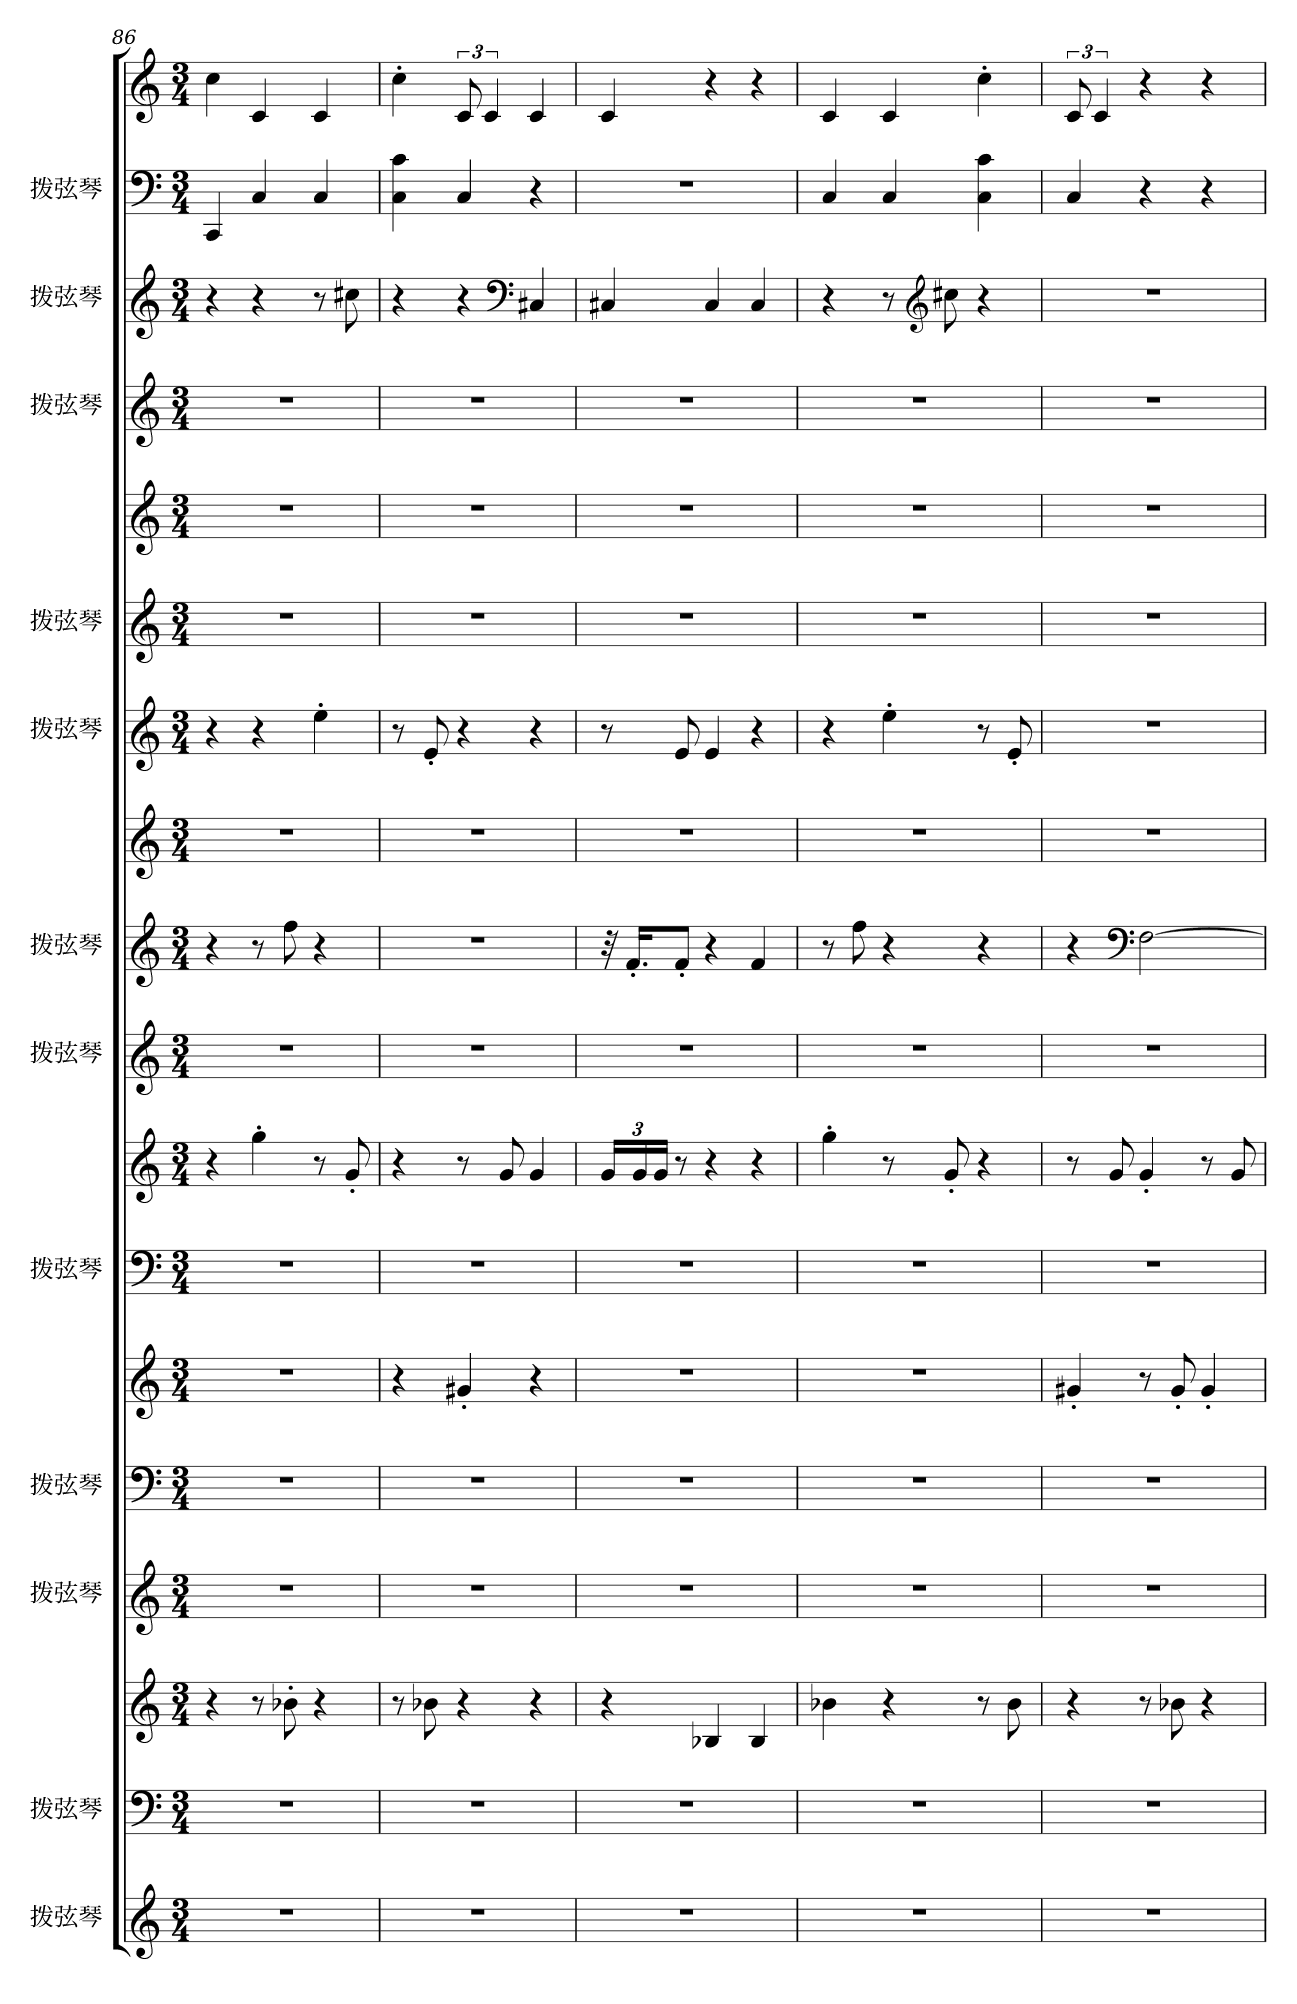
**kern	**kern	**kern	**kern	**kern	**kern	**kern	**kern	**kern	**kern	**kern	**kern	**kern	**kern	**kern	**kern	**kern	**kern
*part12	*part11	*part11	*part10	*part9	*part9	*part8	*part8	*part7	*part6	*part6	*part5	*part4	*part4	*part3	*part2	*part1	*part1
*staff18	*staff17	*staff16	*staff15	*staff14	*staff13	*staff12	*staff11	*staff10	*staff9	*staff8	*staff7	*staff6	*staff5	*staff4	*staff3	*staff2	*staff1
*I"拨弦琴	*I"拨弦琴	*	*I"拨弦琴	*I"拨弦琴	*	*I"拨弦琴	*	*I"拨弦琴	*I"拨弦琴	*	*I"拨弦琴	*I"拨弦琴	*	*I"拨弦琴	*I"拨弦琴	*I"拨弦琴	*
*clefG2	*clefF4	*clefG2	*clefG2	*clefF4	*clefG2	*clefF4	*clefG2	*clefG2	*clefG2	*clefG2	*clefG2	*clefG2	*clefG2	*clefG2	*clefG2	*clefF4	*clefG2
*k[]	*k[]	*k[]	*k[]	*k[]	*k[]	*k[]	*k[]	*k[]	*k[]	*k[]	*k[]	*k[]	*k[]	*k[]	*k[]	*k[]	*k[]
*M3/4	*M3/4	*M3/4	*M3/4	*M3/4	*M3/4	*M3/4	*M3/4	*M3/4	*M3/4	*M3/4	*M3/4	*M3/4	*M3/4	*M3/4	*M3/4	*M3/4	*M3/4
=86	=86	=86	=86	=86	=86	=86	=86	=86	=86	=86	=86	=86	=86	=86	=86	=86	=86
2.r	2.r	4r	2.r	2.r	2.r	2.r	4r	2.r	4r	2.r	4r	2.r	2.r	2.r	4r	4CC/	4cc\
.	.	8r	.	.	.	.	4gg'\	.	8r	.	4r	.	.	.	4r	4C/	4c/
.	.	8b-X'\	.	.	.	.	.	.	8ff\	.	.	.	.	.	.	.	.
.	.	4r	.	.	.	.	8r	.	4r	.	4ee'\	.	.	.	8r	4C/	4c/
.	.	.	.	.	.	.	8g'/	.	.	.	.	.	.	.	8cc#X\	.	.
!!LO:PB:g=z
=87	=87	=87	=87	=87	=87	=87	=87	=87	=87	=87	=87	=87	=87	=87	=87	=87	=87
2.r	2.r	8r	2.r	2.r	4r	2.r	4r	2.r	2.r	2.r	8r	2.r	2.r	2.r	4r	4C\ 4c\	4cc'\
.	.	8b-X\	.	.	.	.	.	.	.	.	8e'/	.	.	.	.	.	.
.	.	4r	.	.	4g#X'/	.	8r	.	.	.	4r	.	.	.	4r	4C/	12c/
.	.	.	.	.	.	.	.	.	.	.	.	.	.	.	.	.	6c/
.	.	.	.	.	.	.	8g/	.	.	.	.	.	.	.	.	.	.
*	*	*	*	*	*	*	*	*	*	*	*	*	*	*	*clefF4	*	*
.	.	4r	.	.	4r	.	4g/	.	.	.	4r	.	.	.	4C#X/	4r	4c/
=88	=88	=88	=88	=88	=88	=88	=88	=88	=88	=88	=88	=88	=88	=88	=88	=88	=88
*	*	*	*	*	*	*	*Xbrackettup	*	*	*	*	*	*	*	*	*	*
2.r	2.r	4r	2.r	2.r	2.r	2.r	24g/LL	2.r	32r	2.r	8r	2.r	2.r	2.r	4C#X/	2.r	4c/
.	.	.	.	.	.	.	.	.	16.f'/KL	.	.	.	.	.	.	.	.
.	.	.	.	.	.	.	24g/	.	.	.	.	.	.	.	.	.	.
.	.	.	.	.	.	.	24g/JJ	.	.	.	.	.	.	.	.	.	.
.	.	.	.	.	.	.	8r	.	8f'/J	.	8e/	.	.	.	.	.	.
.	.	4B-X/	.	.	.	.	4r	.	4r	.	4e/	.	.	.	4C#/	.	4r
.	.	4B-/	.	.	.	.	4r	.	4f/	.	4r	.	.	.	4C#/	.	4r
=89	=89	=89	=89	=89	=89	=89	=89	=89	=89	=89	=89	=89	=89	=89	=89	=89	=89
2.r	2.r	4b-X\	2.r	2.r	2.r	2.r	4gg'\	2.r	8r	2.r	4r	2.r	2.r	2.r	4r	4C/	4c/
.	.	.	.	.	.	.	.	.	8ff\	.	.	.	.	.	.	.	.
.	.	4r	.	.	.	.	8r	.	4r	.	4ee'\	.	.	.	8r	4C/	4c/
*	*	*	*	*	*	*	*	*	*	*	*	*	*	*	*clefG2	*	*
.	.	.	.	.	.	.	8g'/	.	.	.	.	.	.	.	8cc#X\	.	.
.	.	8r	.	.	.	.	4r	.	4r	.	8r	.	.	.	4r	4C\ 4c\	4cc'\
.	.	8b-\	.	.	.	.	.	.	.	.	8e'/	.	.	.	.	.	.
=90	=90	=90	=90	=90	=90	=90	=90	=90	=90	=90	=90	=90	=90	=90	=90	=90	=90
2.r	2.r	4r	2.r	2.r	4g#X'/	2.r	8r	2.r	4r	2.r	2.r	2.r	2.r	2.r	2.r	4C/	12c/
.	.	.	.	.	.	.	.	.	.	.	.	.	.	.	.	.	6c/
.	.	.	.	.	.	.	8g/	.	.	.	.	.	.	.	.	.	.
*	*	*	*	*	*	*	*	*	*clefF4	*	*	*	*	*	*	*	*
.	.	8r	.	.	8r	.	4g'/	.	[2F\	.	.	.	.	.	.	4r	4r
.	.	8b-X\	.	.	8g#'/	.	.	.	.	.	.	.	.	.	.	.	.
.	.	4r	.	.	4g#'/	.	8r	.	.	.	.	.	.	.	.	4r	4r
.	.	.	.	.	.	.	8g/	.	.	.	.	.	.	.	.	.	.
=	=	=	=	=	=	=	=	=	=	=	=	=	=	=	=	=	=
*-	*-	*-	*-	*-	*-	*-	*-	*-	*-	*-	*-	*-	*-	*-	*-	*-	*-
